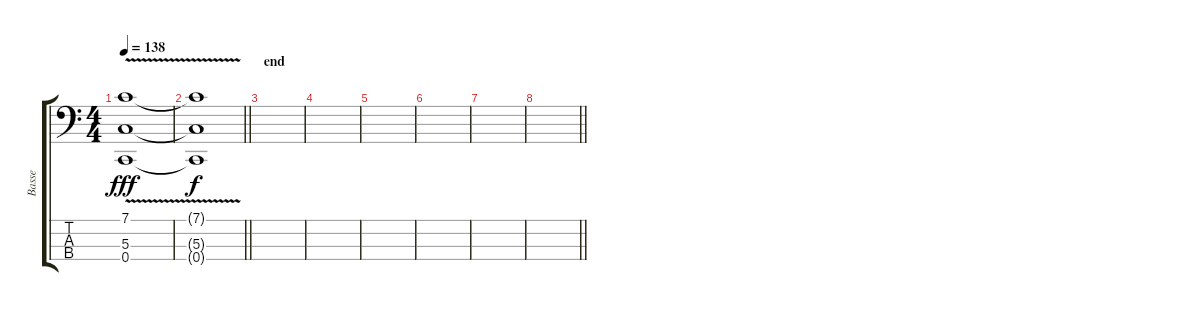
\track ("Basse" "Basse") {instrument electricbassfinger}
\staff {score tabs}
\tuning (F2 C2 G1 C1) {hide}
\ts (4 4)
\tempo 138
\clef f4
\ks c
(7.1{v} 5.3 0.4).1{dy fff} |
\barLineRight lightlight
(7.1{t} 5.3{t} 0.4{t}).1{dy f} |
\section ("" "end")
|
|
|
|
|
\barLineRight lightlight
